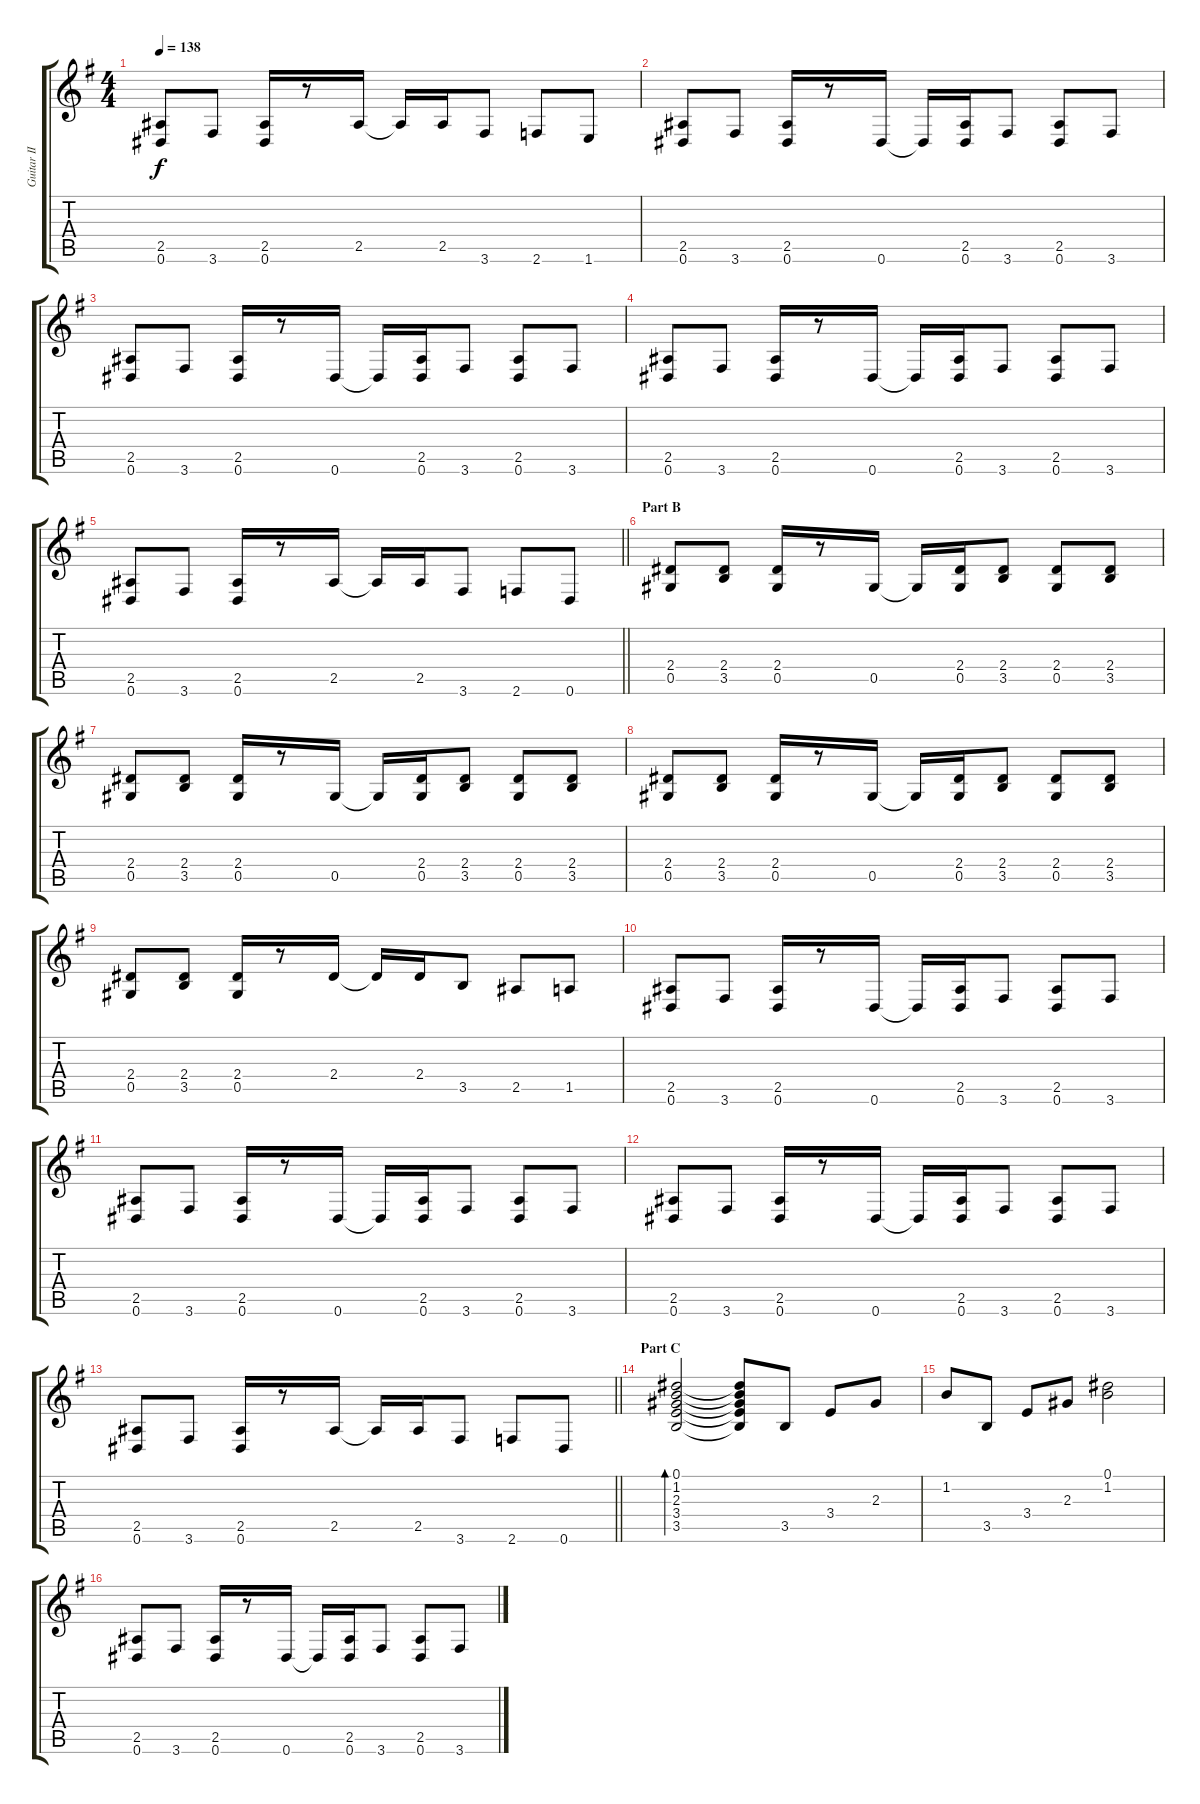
\track ("Guitar II (Sugizo)" "Guitar II ") {instrument distortionguitar}
\staff {score tabs}
\tuning (Eb4 Bb3 Gb3 Db3 Ab2 Eb2) {hide}
\ts (4 4)
\tempo 138
\clef g2
\ks g
(2.5 0.6).8{dy f} 3.6.8 (2.5 0.6).16 r.8 2.5.16 2.5{t}.16 2.5.16 3.6.8 2.6.8 1.6.8 |
(2.5 0.6).8 3.6.8 (2.5 0.6).16 r.8 0.6.16 0.6{t}.16 (2.5 0.6).16 3.6.8 (2.5 0.6).8 3.6.8 |
(2.5 0.6).8 3.6.8 (2.5 0.6).16 r.8 0.6.16 0.6{t}.16 (2.5 0.6).16 3.6.8 (2.5 0.6).8 3.6.8 |
(2.5 0.6).8 3.6.8 (2.5 0.6).16 r.8 0.6.16 0.6{t}.16 (2.5 0.6).16 3.6.8 (2.5 0.6).8 3.6.8 |
\barLineRight lightlight
(2.5 0.6).8 3.6.8 (2.5 0.6).16 r.8 2.5.16 2.5{t}.16 2.5.16 3.6.8 2.6.8 0.6.8 |
\section ("" "Part B")
(2.4 0.5).8 (2.4 3.5).8 (2.4 0.5).16 r.8 0.5.16 0.5{t}.16 (2.4 0.5).16 (2.4 3.5).8 (2.4 0.5).8 (2.4 3.5).8 |
(2.4 0.5).8 (2.4 3.5).8 (2.4 0.5).16 r.8 0.5.16 0.5{t}.16 (2.4 0.5).16 (2.4 3.5).8 (2.4 0.5).8 (2.4 3.5).8 |
(2.4 0.5).8 (2.4 3.5).8 (2.4 0.5).16 r.8 0.5.16 0.5{t}.16 (2.4 0.5).16 (2.4 3.5).8 (2.4 0.5).8 (2.4 3.5).8 |
(2.4 0.5).8 (2.4 3.5).8 (2.4 0.5).16 r.8 2.4.16 2.4{t}.16 2.4.16 3.5.8 2.5.8 1.5.8 |
(2.5 0.6).8 3.6.8 (2.5 0.6).16 r.8 0.6.16 0.6{t}.16 (2.5 0.6).16 3.6.8 (2.5 0.6).8 3.6.8 |
(2.5 0.6).8 3.6.8 (2.5 0.6).16 r.8 0.6.16 0.6{t}.16 (2.5 0.6).16 3.6.8 (2.5 0.6).8 3.6.8 |
(2.5 0.6).8 3.6.8 (2.5 0.6).16 r.8 0.6.16 0.6{t}.16 (2.5 0.6).16 3.6.8 (2.5 0.6).8 3.6.8 |
\barLineRight lightlight
(2.5 0.6).8 3.6.8 (2.5 0.6).16 r.8 2.5.16 2.5{t}.16 2.5.16 3.6.8 2.6.8 0.6.8 |
\section ("" "Part C")
(0.1 1.2 2.3 3.4 3.5).2{bd 120} (0.1{t} 1.2{t} 2.3{t} 3.4{t} 3.5{t}).8 3.5.8 3.4.8 2.3.8 |
1.2.8 3.5.8 3.4.8 2.3.8 (0.1 1.2).2 |
(2.5 0.6).8 3.6.8 (2.5 0.6).16 r.8 0.6.16 0.6{t}.16 (2.5 0.6).16 3.6.8 (2.5 0.6).8 3.6.8
